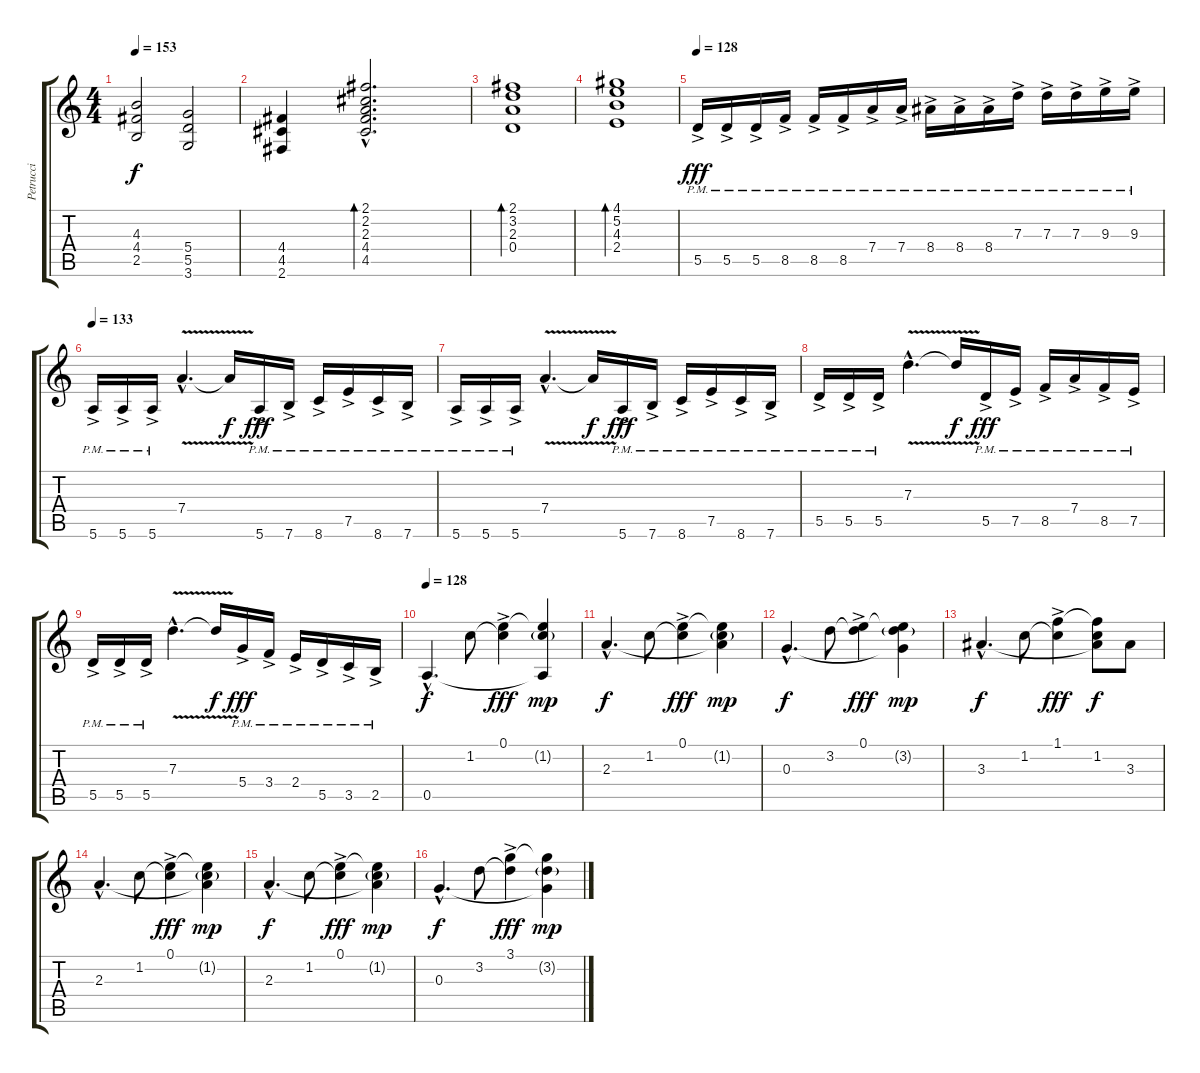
\track ("Petrucci" "Petrucci") {instrument overdrivenguitar}
\staff {score tabs}
\tuning (E4 B3 G3 D3 A2 E2) {hide}
\ts (4 4)
\tempo 153
\clef g2
\ks c
(4.3 4.4 2.5).2{dy f} (5.4 5.5 3.6).2 |
(4.4 4.5 2.6).4 (2.1{hac} 2.2{hac} 2.3{hac} 4.4{hac} 4.5{hac}).2{d bd 120} |
(2.1 3.2 2.3 0.4).1{bd 120} |
(4.1 5.2 4.3 2.4).1{bd 120} |
\tempo 128
5.5{ac pm}.16{dy fff} 5.5{ac pm}.16 5.5{ac pm}.16 8.5{ac pm}.16 8.5{ac pm}.16 8.5{ac pm}.16 7.4{ac pm}.16 7.4{ac pm}.16 8.4{ac pm}.16 8.4{ac pm}.16 8.4{ac pm}.16 7.3{ac pm}.16 7.3{ac pm}.16 7.3{ac pm}.16 9.3{ac pm}.16 9.3{ac pm}.16 |
\tempo 133
5.6{ac pm}.16 5.6{ac pm}.16 5.6{ac pm}.16 7.4{v hac}.4{d} 7.4{t}.16{dy f} 5.6{ac pm}.16{dy fff} 7.6{ac pm}.16 8.6{ac pm}.16 7.5{ac pm}.16 8.6{ac pm}.16 7.6{ac pm}.16 |
5.6{ac pm}.16 5.6{ac pm}.16 5.6{ac pm}.16 7.4{v hac}.4{d} 7.4{t}.16{dy f} 5.6{ac pm}.16{dy fff} 7.6{ac pm}.16 8.6{ac pm}.16 7.5{ac pm}.16 8.6{ac pm}.16 7.6{ac pm}.16 |
5.5{ac pm}.16 5.5{ac pm}.16 5.5{ac pm}.16 7.3{v hac}.4{d} 7.3{t}.16{dy f} 5.5{ac pm}.16{dy fff} 7.5{ac pm}.16 8.5{ac pm}.16 7.4{ac pm}.16 8.5{ac pm}.16 7.5{ac pm}.16 |
5.5{ac pm}.16 5.5{ac pm}.16 5.5{ac pm}.16 7.3{v hac}.4{d} 7.3{t}.16{dy f} 5.4{ac pm}.16{dy fff} 3.4{ac pm}.16 2.4{ac pm}.16 5.5{ac pm}.16 3.5{ac pm}.16 2.5{ac pm}.16 |
\tempo 128
0.5{hac}.4{d dy f instrument electricguitarclean} 1.2.8 (0.1{ac} 1.2{t}).4{dy fff} (0.1{t} 1.2{g} 0.5{t}).4{dy mp} |
2.3{hac}.4{d dy f} 1.2.8 (0.1{ac} 1.2{t}).4{dy fff} (0.1{t} 1.2{g} 2.3{t}).4{dy mp} |
0.3{hac}.4{d dy f} 3.2.8 (0.1{ac} 3.2{t}).4{dy fff} (0.1{t} 3.2{g} 0.3{t}).4{dy mp} |
3.3{hac}.4{d dy f} 1.2.8 (1.1{ac} 1.2{t}).4{dy fff} (1.1{t} 1.2 3.3{t}).8{dy f} 3.3.8 |
2.3{hac}.4{d} 1.2.8 (0.1{ac} 1.2{t}).4{dy fff} (0.1{t} 1.2{g} 2.3{t}).4{dy mp} |
2.3{hac}.4{d dy f} 1.2.8 (0.1{ac} 1.2{t}).4{dy fff} (0.1{t} 1.2{g} 2.3{t}).4{dy mp} |
0.3{hac}.4{d dy f} 3.2.8 (3.1{ac} 3.2{t}).4{dy fff} (3.1{t} 3.2{g} 0.3{t}).4{dy mp}
